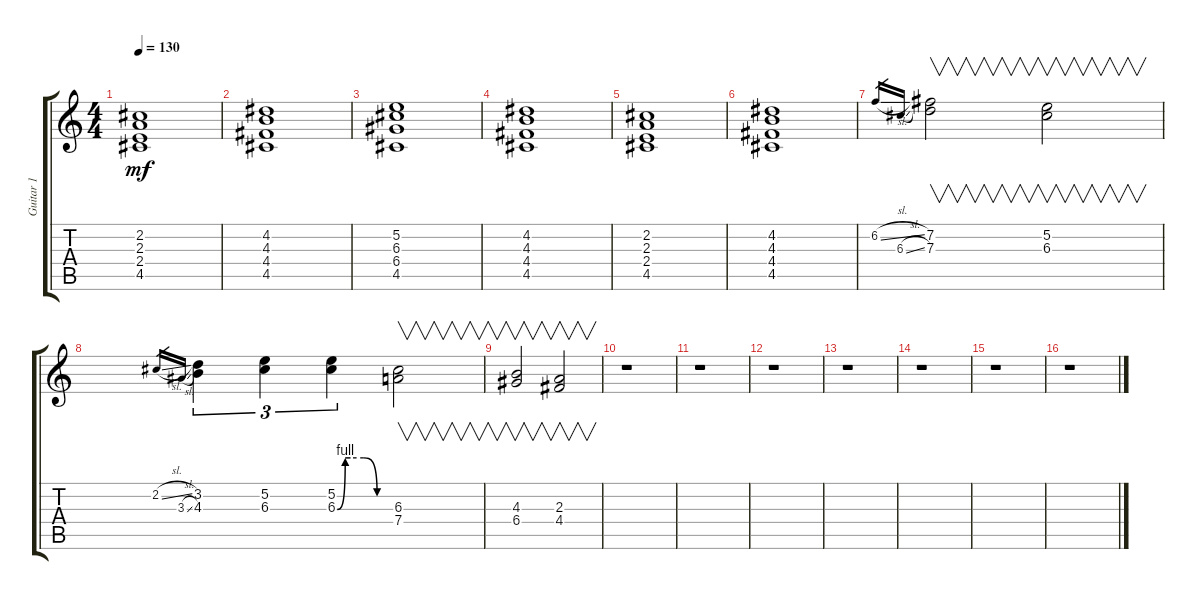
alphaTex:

\track ("Guitar 1" "Guitar 1") {instrument overdrivenguitar}
\staff {score tabs}
\tuning (E4 B3 G3 D3 A2 E2) {hide}
\ts (4 4)
\tempo 130
\clef g2
\ks c
(2.2 2.3 2.4 4.5).1{dy mf} |
(4.2 4.3 4.4 4.5).1 |
(5.2 6.3 6.4 4.5).1 |
(4.2 4.3 4.4 4.5).1 |
(2.2 2.3 2.4 4.5).1 |
(4.2 4.3 4.4 4.5).1 |
6.2{sl}.16{gr} 6.3{sl}.16{gr} (7.2 7.3).2{v} (5.2 6.3).2{v} |
2.2{sl}.16{gr} 3.3{sl}.16{gr} (3.2 4.3).4{tu (3 2)} (5.2 6.3).4{tu (3 2)} (5.2 6.3{be (custom 0 0 9 4 15 4 30 4 45 0 60 0)}).4{tu (3 2)} (6.3 7.4).2{v} |
(4.3 6.4).2{v} (2.3 4.4).2{v} |
r.1 |
r.1 |
r.1 |
r.1 |
r.1 |
r.1 |
r.1
